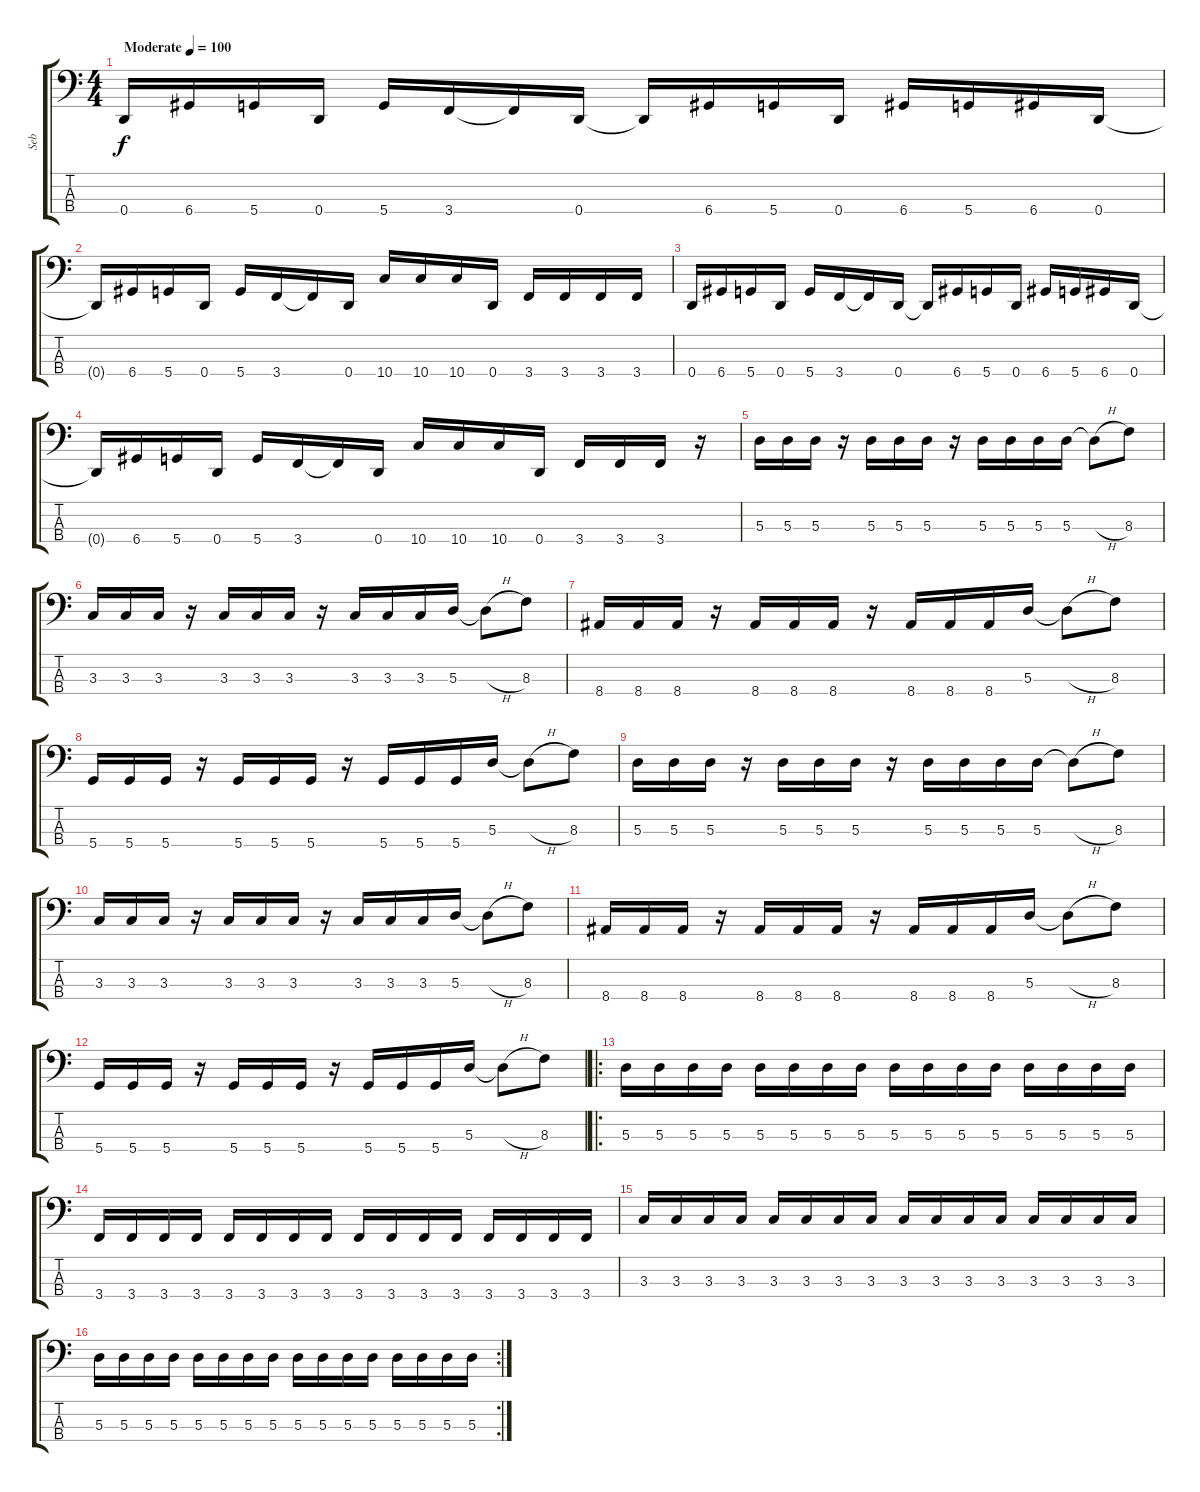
\track ("Seb" "Seb") {instrument electricbasspick}
\staff {score tabs}
\tuning (G2 D2 A1 D1) {hide}
\ts (4 4)
\tempo (100 "Moderate")
\clef f4
\ks c
0.4.16{dy f instrument electricbasspick} 6.4.16 5.4.16 0.4.16 5.4.16 3.4.16 3.4{t}.16 0.4.16 0.4{t}.16 6.4.16 5.4.16 0.4.16 6.4.16 5.4.16 6.4.16 0.4.16 |
0.4{t}.16 6.4.16 5.4.16 0.4.16 5.4.16 3.4.16 3.4{t}.16 0.4.16 10.4.16 10.4.16 10.4.16 0.4.16 3.4.16 3.4.16 3.4.16 3.4.16 |
0.4.16 6.4.16 5.4.16 0.4.16 5.4.16 3.4.16 3.4{t}.16 0.4.16 0.4{t}.16 6.4.16 5.4.16 0.4.16 6.4.16 5.4.16 6.4.16 0.4.16 |
0.4{t}.16 6.4.16 5.4.16 0.4.16 5.4.16 3.4.16 3.4{t}.16 0.4.16 10.4.16 10.4.16 10.4.16 0.4.16 3.4.16 3.4.16 3.4.16 r.16 |
5.3.16 5.3.16 5.3.16 r.16 5.3.16 5.3.16 5.3.16 r.16 5.3.16 5.3.16 5.3.16 5.3.16 5.3{h t}.8 8.3.8 |
3.3.16 3.3.16 3.3.16 r.16 3.3.16 3.3.16 3.3.16 r.16 3.3.16 3.3.16 3.3.16 5.3.16 5.3{h t}.8 8.3.8 |
8.4.16 8.4.16 8.4.16 r.16 8.4.16 8.4.16 8.4.16 r.16 8.4.16 8.4.16 8.4.16 5.3.16 5.3{h t}.8 8.3.8 |
5.4.16 5.4.16 5.4.16 r.16 5.4.16 5.4.16 5.4.16 r.16 5.4.16 5.4.16 5.4.16 5.3.16 5.3{h t}.8 8.3.8 |
5.3.16 5.3.16 5.3.16 r.16 5.3.16 5.3.16 5.3.16 r.16 5.3.16 5.3.16 5.3.16 5.3.16 5.3{h t}.8 8.3.8 |
3.3.16 3.3.16 3.3.16 r.16 3.3.16 3.3.16 3.3.16 r.16 3.3.16 3.3.16 3.3.16 5.3.16 5.3{h t}.8 8.3.8 |
8.4.16 8.4.16 8.4.16 r.16 8.4.16 8.4.16 8.4.16 r.16 8.4.16 8.4.16 8.4.16 5.3.16 5.3{h t}.8 8.3.8 |
5.4.16 5.4.16 5.4.16 r.16 5.4.16 5.4.16 5.4.16 r.16 5.4.16 5.4.16 5.4.16 5.3.16 5.3{h t}.8 8.3.8 |
\ro
5.3.16 5.3.16 5.3.16 5.3.16 5.3.16 5.3.16 5.3.16 5.3.16 5.3.16 5.3.16 5.3.16 5.3.16 5.3.16 5.3.16 5.3.16 5.3.16 |
3.4.16 3.4.16 3.4.16 3.4.16 3.4.16 3.4.16 3.4.16 3.4.16 3.4.16 3.4.16 3.4.16 3.4.16 3.4.16 3.4.16 3.4.16 3.4.16 |
3.3.16 3.3.16 3.3.16 3.3.16 3.3.16 3.3.16 3.3.16 3.3.16 3.3.16 3.3.16 3.3.16 3.3.16 3.3.16 3.3.16 3.3.16 3.3.16 |
\rc 2
5.3.16 5.3.16 5.3.16 5.3.16 5.3.16 5.3.16 5.3.16 5.3.16 5.3.16 5.3.16 5.3.16 5.3.16 5.3.16 5.3.16 5.3.16 5.3.16
